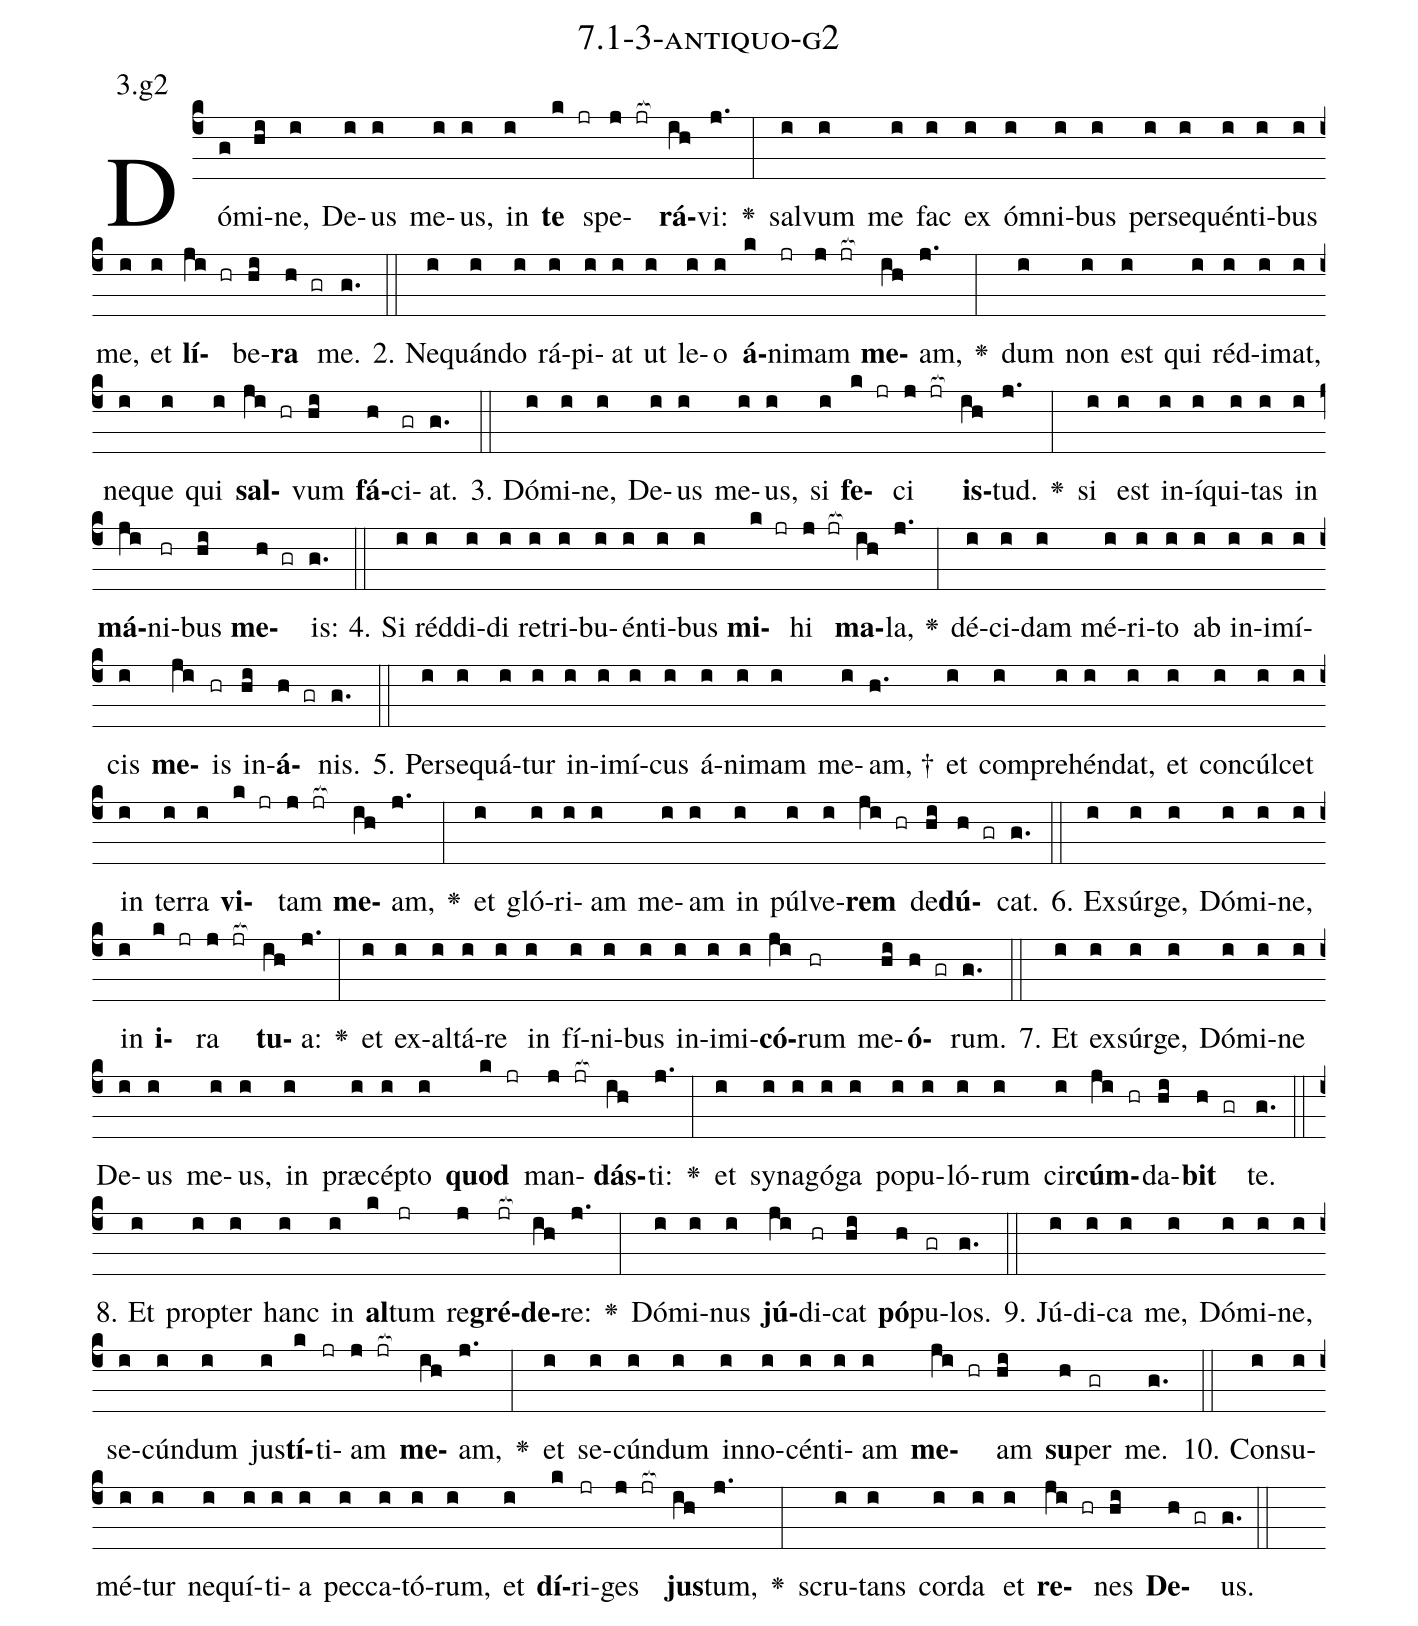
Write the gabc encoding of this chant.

name: 7.1-3-antiquo-g2;
annotation: 3.g2;
%%
(c4)Dó(g)mi(hi)ne,(i) De(i)us(i) me(i)us,(i) in(i) <b>te</b>(k jr) spe(j jr[ocb:1{])<b>rá</b>(ih[ocb:0}])vi:(j.) <v>\greheightstar</v>(:) sal(i)vum(i) me(i) fac(i) ex(i) óm(i)ni(i)bus(i) per(i)se(i)quén(i)ti(i)bus(i) me,(i) et(i) <b>lí</b>(ji hr)be(hi)<b>ra</b>(h gr) me.(g.) (::)
2. Ne(i)quán(i)do(i) rá(i)pi(i)at(i) ut(i) le(i)o(i) <b>á</b>(k)ni(jr)mam(j jr[ocb:1{]) <b>me</b>(ih[ocb:0}])am,(j.) <v>\greheightstar</v>(:) dum(i) non(i) est(i) qui(i) réd(i)i(i)mat,(i) ne(i)que(i) qui(i) <b>sal</b>(ji hr)vum(hi) <b>fá</b>(h)ci(gr)at.(g.) (::)
3. Dó(i)mi(i)ne,(i) De(i)us(i) me(i)us,(i) si(i) <b>fe</b>(k jr)ci(j jr[ocb:1{]) <b>is</b>(ih[ocb:0}])tud.(j.) <v>\greheightstar</v>(:) si(i) est(i) in(i)í(i)qui(i)tas(i) in(i) <b>má</b>(ji)ni(hr)bus(hi) <b>me</b>(h gr)is:(g.) (::)
4. Si(i) réd(i)di(i)di(i) re(i)tri(i)bu(i)én(i)ti(i)bus(i) <b>mi</b>(k jr)hi(j jr[ocb:1{]) <b>ma</b>(ih[ocb:0}])la,(j.) <v>\greheightstar</v>(:) dé(i)ci(i)dam(i) mé(i)ri(i)to(i) ab(i) in(i)i(i)mí(i)cis(i) <b>me</b>(ji)is(hr) in(hi)<b>á</b>(h gr)nis.(g.) (::)
5. Per(i)se(i)quá(i)tur(i) in(i)i(i)mí(i)cus(i) á(i)ni(i)mam(i) me(i)am, †(h.) et(i) com(i)pre(i)hén(i)dat,(i) et(i) con(i)cúl(i)cet(i) in(i) ter(i)ra(i) <b>vi</b>(k jr)tam(j jr[ocb:1{]) <b>me</b>(ih[ocb:0}])am,(j.) <v>\greheightstar</v>(:) et(i) gló(i)ri(i)am(i) me(i)am(i) in(i) púl(i)ve(i)<b>rem</b>(ji hr) de(hi)<b>dú</b>(h gr)cat.(g.) (::)
6. Ex(i)súr(i)ge,(i) Dó(i)mi(i)ne,(i) in(i) <b>i</b>(k jr)ra(j jr[ocb:1{]) <b>tu</b>(ih[ocb:0}])a:(j.) <v>\greheightstar</v>(:) et(i) ex(i)al(i)tá(i)re(i) in(i) fí(i)ni(i)bus(i) in(i)i(i)mi(i)<b>có</b>(ji)rum(hr) me(hi)<b>ó</b>(h gr)rum.(g.) (::)
7. Et(i) ex(i)súr(i)ge,(i) Dó(i)mi(i)ne(i) De(i)us(i) me(i)us,(i) in(i) præ(i)cép(i)to(i) <b>quod</b>(k jr) man(j jr[ocb:1{])<b>dás</b>(ih[ocb:0}])ti:(j.) <v>\greheightstar</v>(:) et(i) sy(i)na(i)gó(i)ga(i) po(i)pu(i)ló(i)rum(i) cir(i)<b>cúm</b>(ji hr)da(hi)<b>bit</b>(h gr) te.(g.) (::)
8. Et(i) prop(i)ter(i) hanc(i) in(i) <b>al</b>(k)tum(jr) re(j)<b>gré</b>(jr[ocb:1{])<b>de</b>(ih[ocb:0}])re:(j.) <v>\greheightstar</v>(:) Dó(i)mi(i)nus(i) <b>jú</b>(ji)di(hr)cat(hi) <b>pó</b>(h)pu(gr)los.(g.) (::)
9. Jú(i)di(i)ca(i) me,(i) Dó(i)mi(i)ne,(i) se(i)cún(i)dum(i) jus(i)<b>tí</b>(k)ti(jr)am(j jr[ocb:1{]) <b>me</b>(ih[ocb:0}])am,(j.) <v>\greheightstar</v>(:) et(i) se(i)cún(i)dum(i) in(i)no(i)cén(i)ti(i)am(i) <b>me</b>(ji hr)am(hi) <b>su</b>(h)per(gr) me.(g.) (::)
10. Con(i)su(i)mé(i)tur(i) ne(i)quí(i)ti(i)a(i) pec(i)ca(i)tó(i)rum,(i) et(i) <b>dí</b>(k)ri(jr)ges(j jr[ocb:1{]) <b>jus</b>(ih[ocb:0}])tum,(j.) <v>\greheightstar</v>(:) scru(i)tans(i) cor(i)da(i) et(i) <b>re</b>(ji hr)nes(hi) <b>De</b>(h gr)us.(g.) (::)
